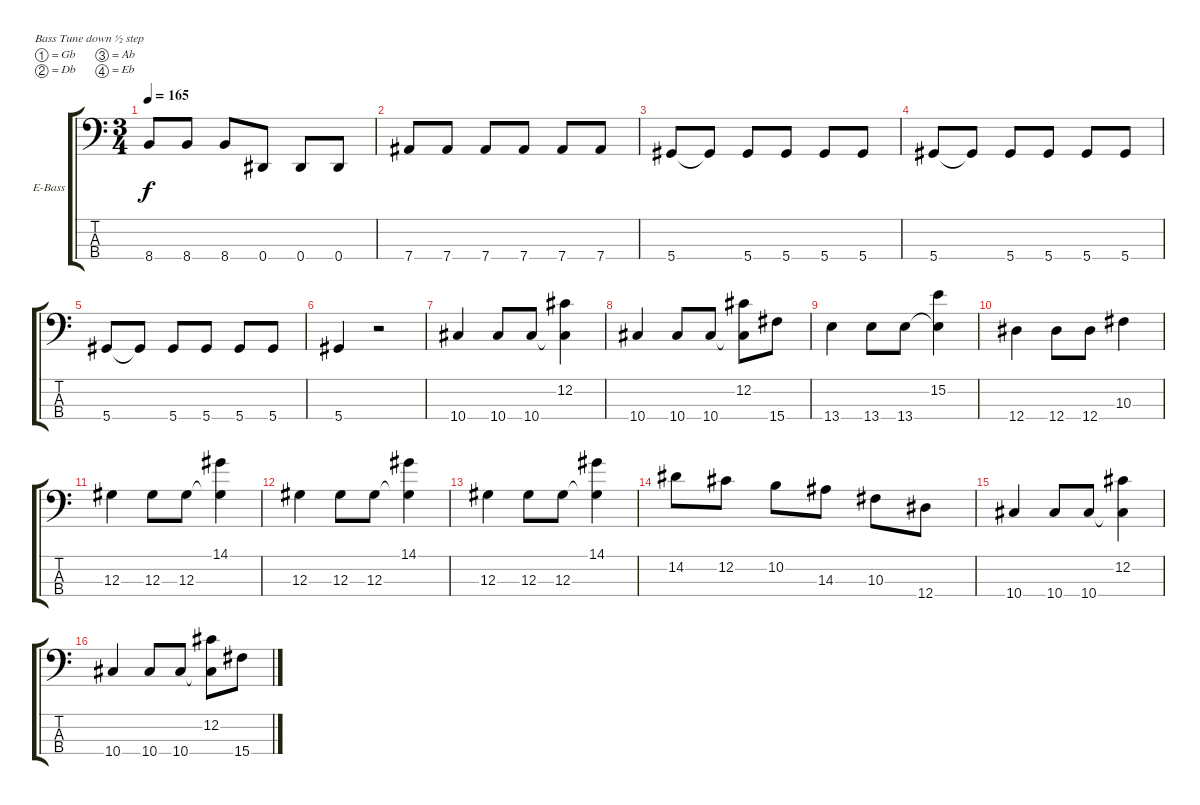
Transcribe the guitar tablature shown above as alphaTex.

\bracketExtendMode groupsimilarinstruments
\firstSystemTrackNameOrientation horizontal
\otherSystemsTrackNameOrientation horizontal
\track ("Electric Bass" "E-Bass") {instrument electricbassfinger}
\staff {score tabs}
\tuning (Gb2 Db2 Ab1 Eb1)
\ts (3 4)
\tempo 165
\clef f4
\ks c
8.4.8{dy f} 8.4.8 8.4.8 0.4.8 0.4.8 0.4.8 |
7.4.8 7.4.8 7.4.8 7.4.8 7.4.8 7.4.8 |
5.4.8 5.4{t}.8 5.4.8 5.4.8 5.4.8 5.4.8 |
5.4.8 5.4{t}.8 5.4.8 5.4.8 5.4.8 5.4.8 |
5.4.8 5.4{t}.8 5.4.8 5.4.8 5.4.8 5.4.8 |
5.4.4 r.2 |
10.4.4 10.4.8 10.4.8 (12.2 10.4{t}).4 |
10.4.4 10.4.8 10.4.8 (12.2 10.4{t}).8 15.4.8 |
13.4.4 13.4.8 13.4.8 (15.2 13.4{t}).4 |
12.4.4 12.4.8 12.4.8 10.3.4 |
12.3.4 12.3.8 12.3.8 (14.1 12.3{t}).4 |
12.3.4 12.3.8 12.3.8 (14.1 12.3{t}).4 |
12.3.4 12.3.8 12.3.8 (14.1 12.3{t}).4 |
14.2.8 12.2.8 10.2.8 14.3.8 10.3.8 12.4.8 |
10.4.4 10.4.8 10.4.8 (12.2 10.4{t}).4 |
10.4.4 10.4.8 10.4.8 (12.2 10.4{t}).8 15.4.8
